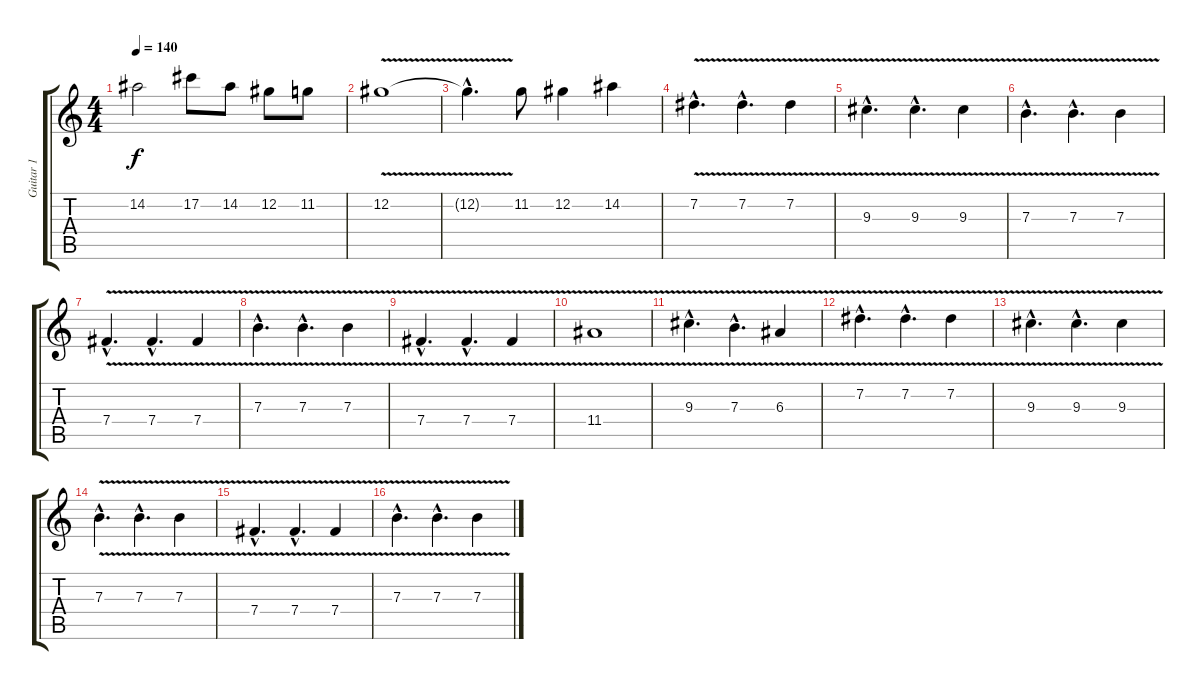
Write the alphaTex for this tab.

\track ("Guitar 1" "Guitar 1") {instrument distortionguitar}
\staff {score tabs}
\tuning (Db4 Ab3 E3 B2 Gb2 Db2) {hide}
\ts (4 4)
\tempo 140
\clef g2
\ks c
14.2{t}.2{dy f} 17.2.8 14.2.8 12.2.8 11.2.8 |
12.2{v}.1 |
12.2{hac t}.4{d} 11.2.8 12.2.4 14.2.4 |
7.2{v hac}.4{d} 7.2{v hac}.4{d} 7.2{v}.4 |
9.3{v hac}.4{d} 9.3{v hac}.4{d} 9.3{v}.4 |
7.3{v hac}.4{d} 7.3{v hac}.4{d} 7.3{v}.4 |
7.4{v hac}.4{d} 7.4{v hac}.4{d} 7.4{v}.4 |
7.3{v hac}.4{d} 7.3{v hac}.4{d} 7.3{v}.4 |
7.4{v hac}.4{d} 7.4{v hac}.4{d} 7.4{v}.4 |
11.4{v}.1 |
9.3{v hac}.4{d} 7.3{v hac}.4{d} 6.3{v}.4 |
7.2{v hac}.4{d} 7.2{v hac}.4{d} 7.2{v}.4 |
9.3{v hac}.4{d} 9.3{v hac}.4{d} 9.3{v}.4 |
7.3{v hac}.4{d} 7.3{v hac}.4{d} 7.3{v}.4 |
7.4{v hac}.4{d} 7.4{v hac}.4{d} 7.4{v}.4 |
7.3{v hac}.4{d} 7.3{v hac}.4{d} 7.3{v}.4
